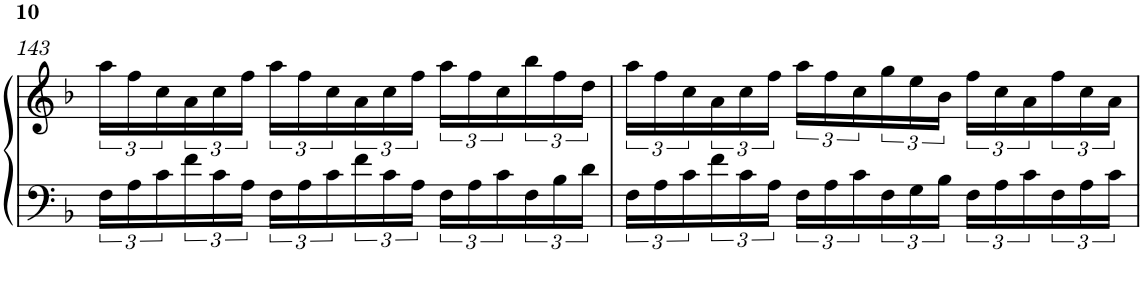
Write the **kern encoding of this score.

**kern	**kern
*part1	*part1
*staff2	*staff1
*I"Piano	*
*I'Pno.	*
!!LO:PB:g=z
*clefF4	*clefG2
*k[b-]	*k[b-]
*F:	*F:
*M3/4	*M3/4
=143	=143
24F\LL	24aa\LL
24A\	24ff\
24c\	24cc\
24f\	24a\
24c\	24cc\
24A\JJ	24ff\JJ
24F\LL	24aa\LL
24A\	24ff\
24c\	24cc\
24f\	24a\
24c\	24cc\
24A\JJ	24ff\JJ
24F\LL	24aa\LL
24A\	24ff\
24c\	24cc\
24F\	24bb-\
24B-\	24ff\
24d\JJ	24dd\JJ
=144	=144
24F\LL	24aa\LL
24A\	24ff\
24c\	24cc\
24f\	24a\
24c\	24cc\
24A\JJ	24ff\JJ
24F\LL	24aa\LL
24A\	24ff\
24c\	24cc\
24F\	24gg\
24G\	24ee\
24B-\JJ	24b-\JJ
24F\LL	24ff\LL
24A\	24cc\
24c\	24a\
24F\	24ff\
24A\	24cc\
24c\JJ	24a\JJ
=	=
*-	*-
